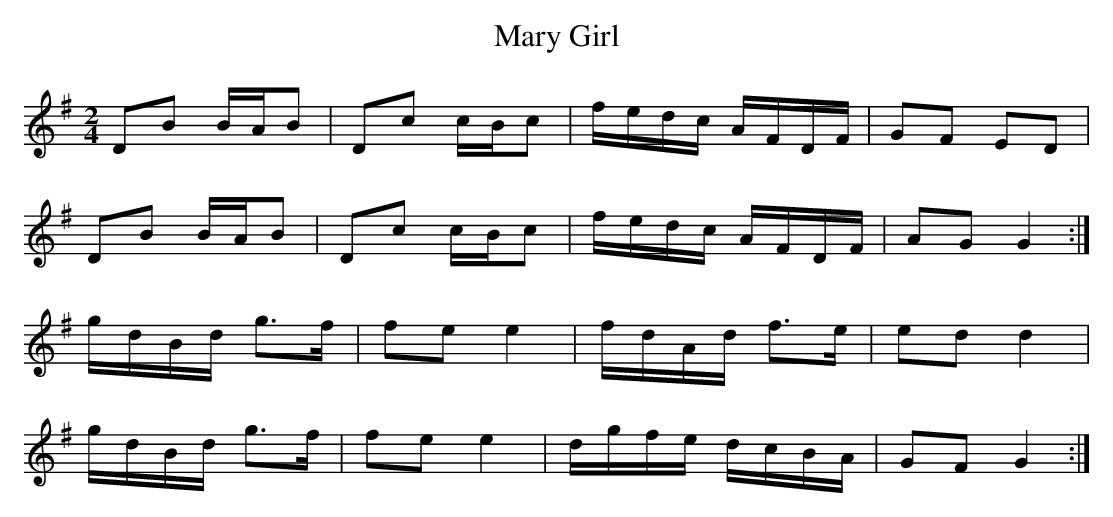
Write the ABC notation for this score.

X:1
T: Mary Girl
M: 2/4
L: 1/8
K: G
DB B/A/B|Dc c/B/c|f/e/d/c/ A/F/D/F/|GF ED|
DB B/A/B|Dc c/B/c|f/e/d/c/ A/F/D/F/|AG G2 :|
g/d/B/d/ g>f|fe e2|f/d/A/d/ f>e|ed d2|
g/d/B/d/ g>f|fe e2|d/g/f/e/ d/c/B/A/|GF G2 :|
